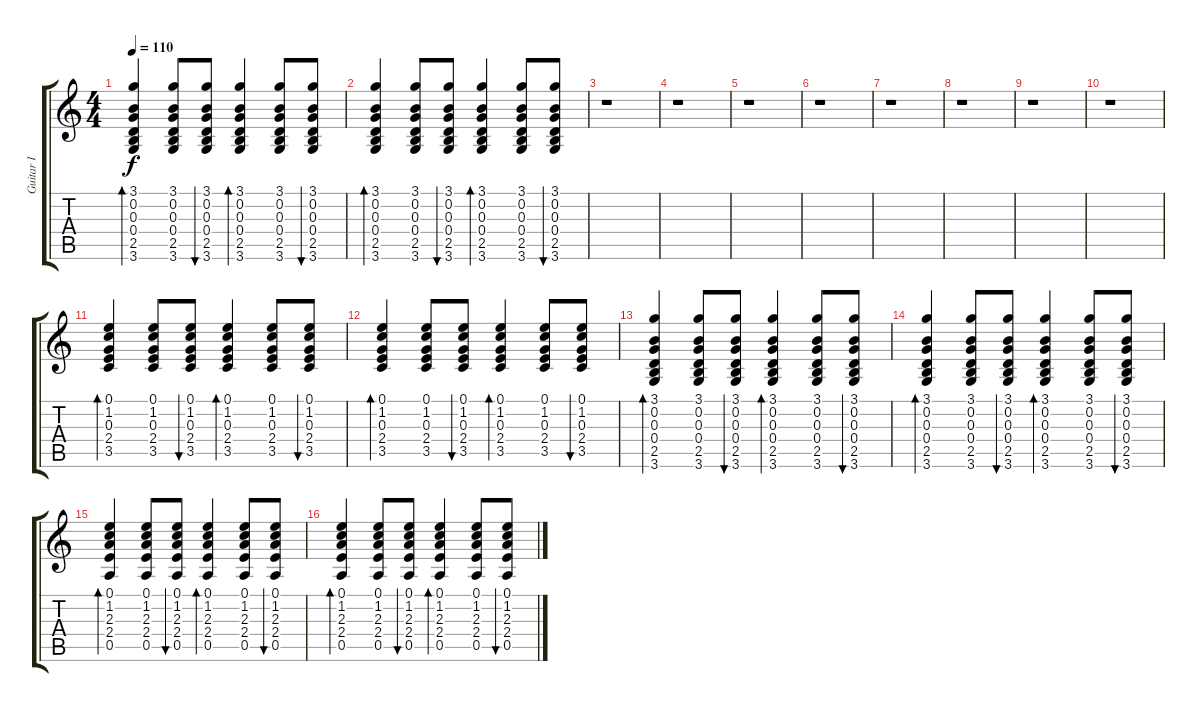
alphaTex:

\track ("Guitar I" "Guitar I") {instrument electricguitarclean}
\staff {score tabs}
\tuning (E4 B3 G3 D3 A2 E2) {hide}
\ts (4 4)
\tempo 110
\clef g2
\ks c
(3.1 0.2 0.3 0.4 2.5 3.6).4{bd 30 dy f} (3.1 0.2 0.3 0.4 2.5 3.6).8 (3.1 0.2 0.3 0.4 2.5 3.6).8{bu 60} (3.1 0.2 0.3 0.4 2.5 3.6).4{bd 30} (3.1 0.2 0.3 0.4 2.5 3.6).8 (3.1 0.2 0.3 0.4 2.5 3.6).8{bu 60} |
(3.1 0.2 0.3 0.4 2.5 3.6).4{bd 30} (3.1 0.2 0.3 0.4 2.5 3.6).8 (3.1 0.2 0.3 0.4 2.5 3.6).8{bu 60} (3.1 0.2 0.3 0.4 2.5 3.6).4{bd 30} (3.1 0.2 0.3 0.4 2.5 3.6).8 (3.1 0.2 0.3 0.4 2.5 3.6).8{bu 60} |
r.1 |
r.1 |
r.1 |
r.1 |
r.1 |
r.1 |
r.1 |
r.1 |
(0.1 1.2 0.3 2.4 3.5).4{bd 30} (0.1 1.2 0.3 2.4 3.5).8 (0.1 1.2 0.3 2.4 3.5).8{bu 60} (0.1 1.2 0.3 2.4 3.5).4{bd 30} (0.1 1.2 0.3 2.4 3.5).8 (0.1 1.2 0.3 2.4 3.5).8{bu 60} |
(0.1 1.2 0.3 2.4 3.5).4{bd 30} (0.1 1.2 0.3 2.4 3.5).8 (0.1 1.2 0.3 2.4 3.5).8{bu 60} (0.1 1.2 0.3 2.4 3.5).4{bd 30} (0.1 1.2 0.3 2.4 3.5).8 (0.1 1.2 0.3 2.4 3.5).8{bu 60} |
(3.1 0.2 0.3 0.4 2.5 3.6).4{bd 30} (3.1 0.2 0.3 0.4 2.5 3.6).8 (3.1 0.2 0.3 0.4 2.5 3.6).8{bu 60} (3.1 0.2 0.3 0.4 2.5 3.6).4{bd 30} (3.1 0.2 0.3 0.4 2.5 3.6).8 (3.1 0.2 0.3 0.4 2.5 3.6).8{bu 60} |
(3.1 0.2 0.3 0.4 2.5 3.6).4{bd 30} (3.1 0.2 0.3 0.4 2.5 3.6).8 (3.1 0.2 0.3 0.4 2.5 3.6).8{bu 60} (3.1 0.2 0.3 0.4 2.5 3.6).4{bd 30} (3.1 0.2 0.3 0.4 2.5 3.6).8 (3.1 0.2 0.3 0.4 2.5 3.6).8{bu 60} |
(0.1 1.2 2.3 2.4 0.5).4{bd 30} (0.1 1.2 2.3 2.4 0.5).8 (0.1 1.2 2.3 2.4 0.5).8{bu 60} (0.1 1.2 2.3 2.4 0.5).4{bd 30} (0.1 1.2 2.3 2.4 0.5).8 (0.1 1.2 2.3 2.4 0.5).8{bu 60} |
(0.1 1.2 2.3 2.4 0.5).4{bd 30} (0.1 1.2 2.3 2.4 0.5).8 (0.1 1.2 2.3 2.4 0.5).8{bu 60} (0.1 1.2 2.3 2.4 0.5).4{bd 30} (0.1 1.2 2.3 2.4 0.5).8 (0.1 1.2 2.3 2.4 0.5).8{bu 60}
